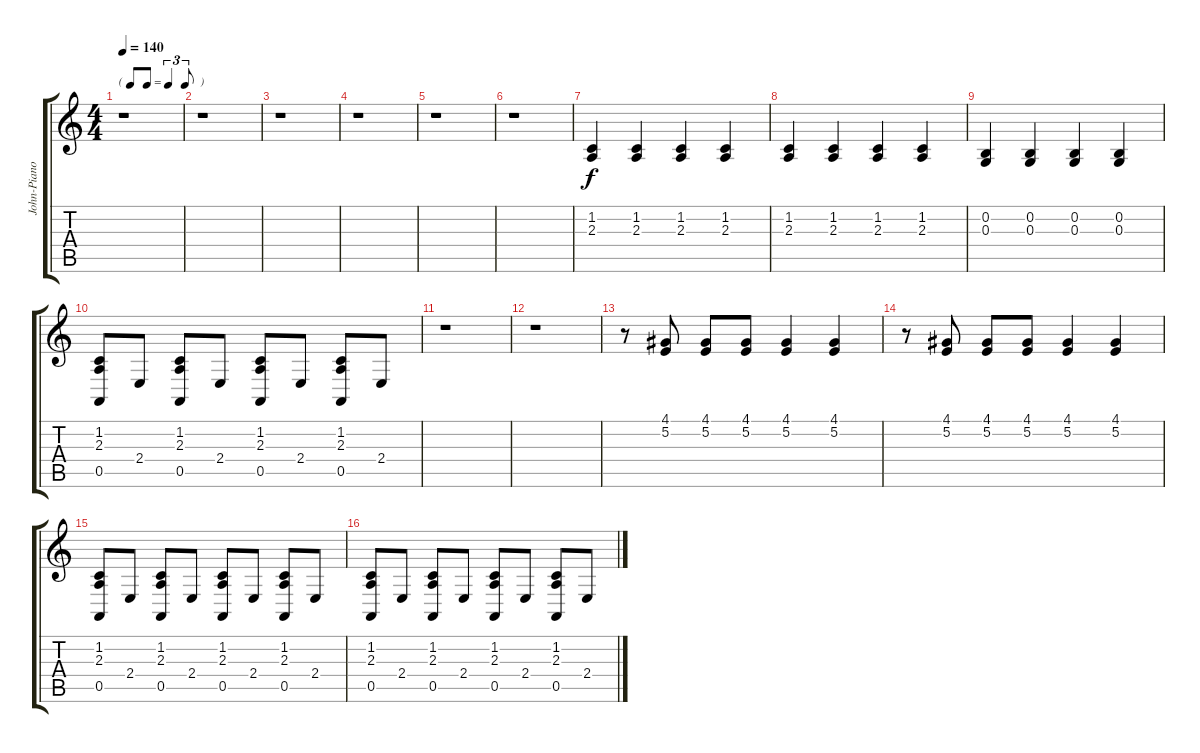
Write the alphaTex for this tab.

\track ("John-Piano" "John-Piano") {instrument acousticgrandpiano}
\staff {score tabs}
\tuning (E4 B3 G3 D3 A2 E2) {hide}
\ts (4 4)
\tf triplet8th
\tempo 140
\clef g2
\ks c
r.1{dy f} |
r.1 |
r.1 |
r.1 |
r.1 |
r.1 |
(1.2 2.3).4 (1.2 2.3).4 (1.2 2.3).4 (1.2 2.3).4 |
(1.2 2.3).4 (1.2 2.3).4 (1.2 2.3).4 (1.2 2.3).4 |
(0.2 0.3).4 (0.2 0.3).4 (0.2 0.3).4 (0.2 0.3).4 |
(1.2 2.3 0.5).8 2.4.8 (1.2 2.3 0.5).8 2.4.8 (1.2 2.3 0.5).8 2.4.8 (1.2 2.3 0.5).8 2.4.8 |
r.1 |
r.1 |
r.8 (4.1 5.2).8 (4.1 5.2).8 (4.1 5.2).8 (4.1 5.2).4 (4.1 5.2).4 |
r.8 (4.1 5.2).8 (4.1 5.2).8 (4.1 5.2).8 (4.1 5.2).4 (4.1 5.2).4 |
(1.2 2.3 0.5).8 2.4.8 (1.2 2.3 0.5).8 2.4.8 (1.2 2.3 0.5).8 2.4.8 (1.2 2.3 0.5).8 2.4.8 |
(1.2 2.3 0.5).8 2.4.8 (1.2 2.3 0.5).8 2.4.8 (1.2 2.3 0.5).8 2.4.8 (1.2 2.3 0.5).8 2.4.8
